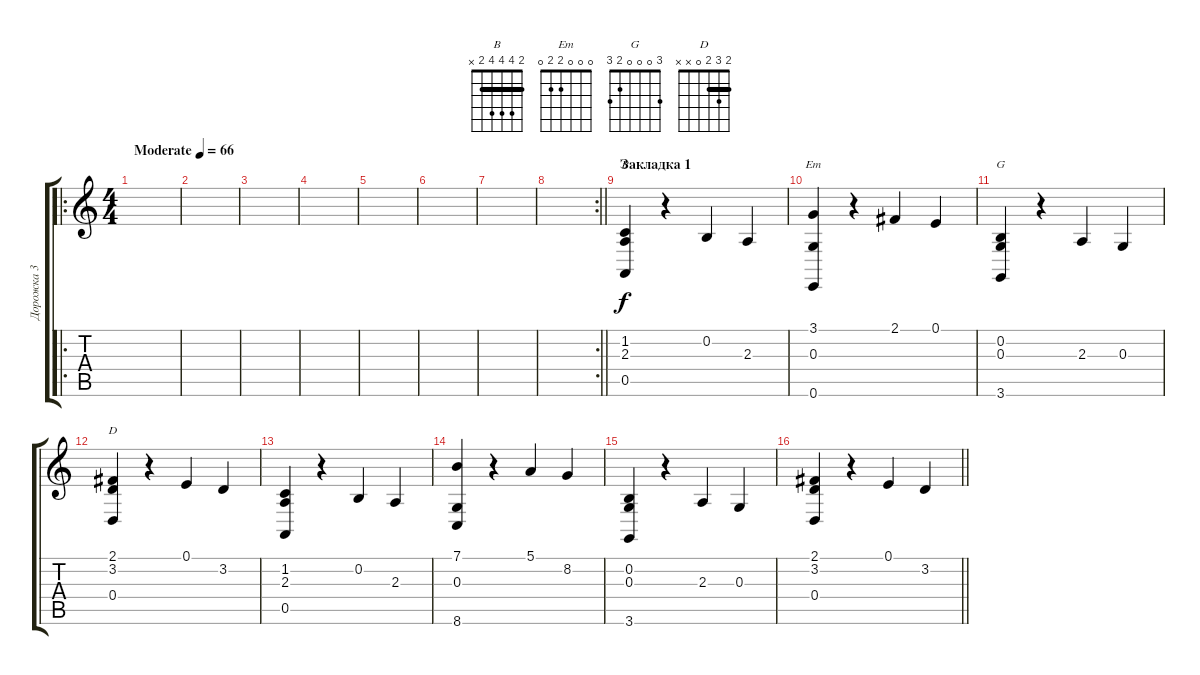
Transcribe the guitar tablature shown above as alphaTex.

\track ("Дорожка 3" "Дорожка 3") {instrument violin}
\staff {score tabs}
\tuning (E4 B3 G3 D3 A2 E2) {hide}
\chord ("B" 2 4 4 4 2 x) {barre 2}
\chord ("Em" 0 0 0 2 2 0)
\chord ("G" 3 0 0 0 2 3)
\chord ("D" 2 3 2 0 x x) {barre 2}
\ro
\ts (4 4)
\tempo (66 "Moderate")
\clef g2
\ks c
|
|
|
|
|
|
|
\rc 2
\barLineRight lightlight
|
\section ("" "Закладка 1")
(1.2 2.3 0.5).4{ch "B"} r.4 0.2.4 2.3.4 |
(3.1 0.3 0.6).4{ch "Em"} r.4 2.1.4 0.1.4 |
(0.2 0.3 3.6).4{ch "G"} r.4 2.3.4 0.3.4 |
(2.1 3.2 0.4).4{ch "D"} r.4 0.1.4 3.2.4 |
(1.2 2.3 0.5).4 r.4 0.2.4 2.3.4 |
(7.1 0.3 8.6).4 r.4 5.1.4 8.2.4 |
(0.2 0.3 3.6).4 r.4 2.3.4 0.3.4 |
\barLineRight lightlight
(2.1 3.2 0.4).4 r.4 0.1.4 3.2.4
